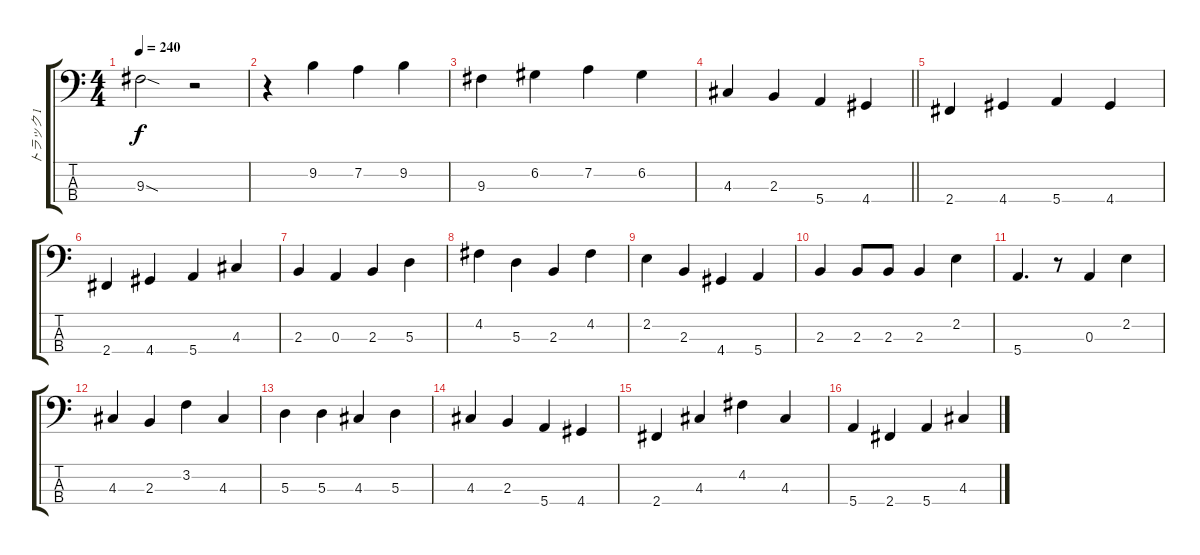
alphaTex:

\track ("トラック 1" "トラック 1") {instrument electricbassfinger}
\staff {score tabs}
\tuning (G2 D2 A1 E1) {hide}
\ts (4 4)
\tempo 240
\clef f4
\ks c
9.3{sod}.2{dy f} r.2 |
r.4 9.2.4 7.2.4 9.2.4 |
9.3.4 6.2.4 7.2.4 6.2.4 |
\barLineRight lightlight
4.3.4 2.3.4 5.4.4 4.4.4 |
2.4.4 4.4.4 5.4.4 4.4.4 |
2.4.4 4.4.4 5.4.4 4.3.4 |
2.3.4 0.3.4 2.3.4 5.3.4 |
4.2.4 5.3.4 2.3.4 4.2.4 |
2.2.4 2.3.4 4.4.4 5.4.4 |
2.3.4 2.3.8 2.3.8 2.3.4 2.2.4 |
5.4.4{d} r.8 0.3.4 2.2.4 |
4.3.4 2.3.4 3.2.4 4.3.4 |
5.3.4 5.3.4 4.3.4 5.3.4 |
4.3.4 2.3.4 5.4.4 4.4.4 |
2.4.4 4.3.4 4.2.4 4.3.4 |
5.4.4 2.4.4 5.4.4 4.3.4
